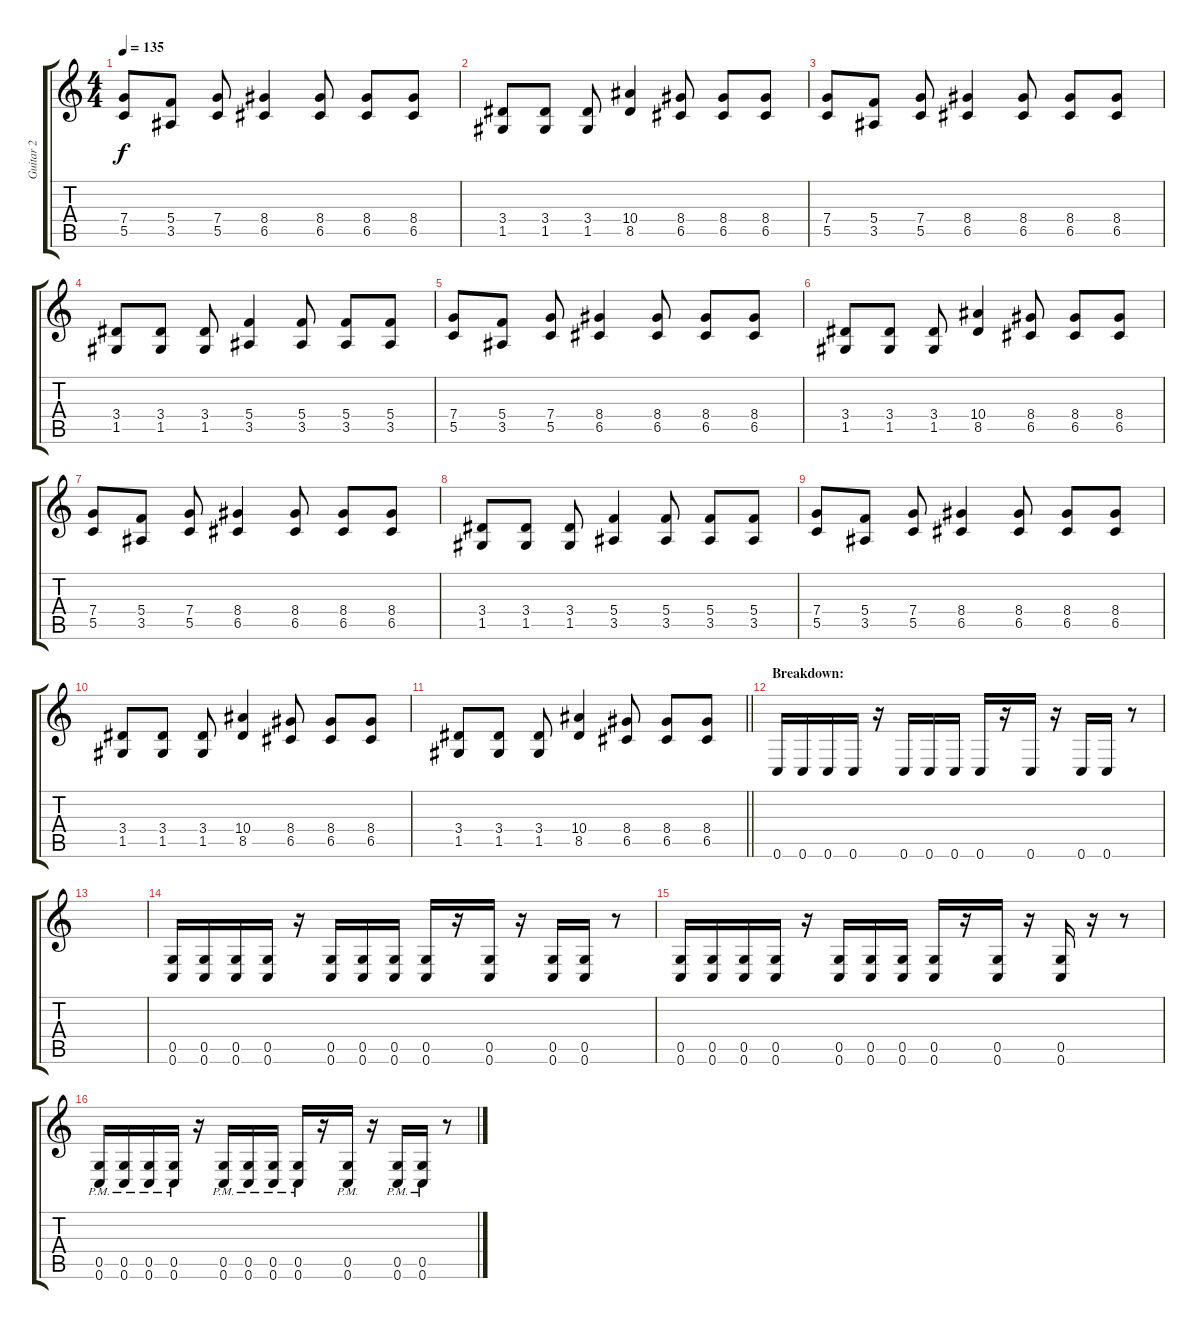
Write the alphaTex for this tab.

\track ("Guitar 2" "Guitar 2") {instrument distortionguitar}
\staff {score tabs}
\tuning (D4 A3 F3 C3 G2 C2) {hide}
\ts (4 4)
\tempo 135
\clef g2
\ks c
(7.4 5.5).8{dy f} (5.4 3.5).8 (7.4 5.5).8 (8.4 6.5).4 (8.4 6.5).8 (8.4 6.5).8 (8.4 6.5).8 |
(3.4 1.5).8 (3.4 1.5).8 (3.4 1.5).8 (10.4 8.5).4 (8.4 6.5).8 (8.4 6.5).8 (8.4 6.5).8 |
(7.4 5.5).8 (5.4 3.5).8 (7.4 5.5).8 (8.4 6.5).4 (8.4 6.5).8 (8.4 6.5).8 (8.4 6.5).8 |
(3.4 1.5).8 (3.4 1.5).8 (3.4 1.5).8 (5.4 3.5).4 (5.4 3.5).8 (5.4 3.5).8 (5.4 3.5).8 |
(7.4 5.5).8 (5.4 3.5).8 (7.4 5.5).8 (8.4 6.5).4 (8.4 6.5).8 (8.4 6.5).8 (8.4 6.5).8 |
(3.4 1.5).8 (3.4 1.5).8 (3.4 1.5).8 (10.4 8.5).4 (8.4 6.5).8 (8.4 6.5).8 (8.4 6.5).8 |
(7.4 5.5).8 (5.4 3.5).8 (7.4 5.5).8 (8.4 6.5).4 (8.4 6.5).8 (8.4 6.5).8 (8.4 6.5).8 |
(3.4 1.5).8 (3.4 1.5).8 (3.4 1.5).8 (5.4 3.5).4 (5.4 3.5).8 (5.4 3.5).8 (5.4 3.5).8 |
(7.4 5.5).8 (5.4 3.5).8 (7.4 5.5).8 (8.4 6.5).4 (8.4 6.5).8 (8.4 6.5).8 (8.4 6.5).8 |
(3.4 1.5).8 (3.4 1.5).8 (3.4 1.5).8 (10.4 8.5).4 (8.4 6.5).8 (8.4 6.5).8 (8.4 6.5).8 |
\barLineRight lightlight
(3.4 1.5).8 (3.4 1.5).8 (3.4 1.5).8 (10.4 8.5).4 (8.4 6.5).8 (8.4 6.5).8 (8.4 6.5).8 |
\section ("" "Breakdown:")
0.6.16 0.6.16 0.6.16 0.6.16 r.16 0.6.16 0.6.16 0.6.16 0.6.16 r.16 0.6.16 r.16 0.6.16 0.6.16 r.8 |
|
(0.5 0.6).16 (0.5 0.6).16 (0.5 0.6).16 (0.5 0.6).16 r.16 (0.5 0.6).16 (0.5 0.6).16 (0.5 0.6).16 (0.5 0.6).16 r.16 (0.5 0.6).16 r.16 (0.5 0.6).16 (0.5 0.6).16 r.8 |
(0.5 0.6).16 (0.5 0.6).16 (0.5 0.6).16 (0.5 0.6).16 r.16 (0.5 0.6).16 (0.5 0.6).16 (0.5 0.6).16 (0.5 0.6).16 r.16 (0.5 0.6).16 r.16 (0.5 0.6).16 r.16 r.8 |
(0.5{pm} 0.6{pm}).16 (0.5{pm} 0.6{pm}).16 (0.5{pm} 0.6{pm}).16 (0.5{pm} 0.6{pm}).16 r.16 (0.5{pm} 0.6{pm}).16 (0.5{pm} 0.6{pm}).16 (0.5{pm} 0.6{pm}).16 (0.5{pm} 0.6{pm}).16 r.16 (0.5{pm} 0.6{pm}).16 r.16 (0.5{pm} 0.6{pm}).16 (0.5{pm} 0.6{pm}).16 r.8
